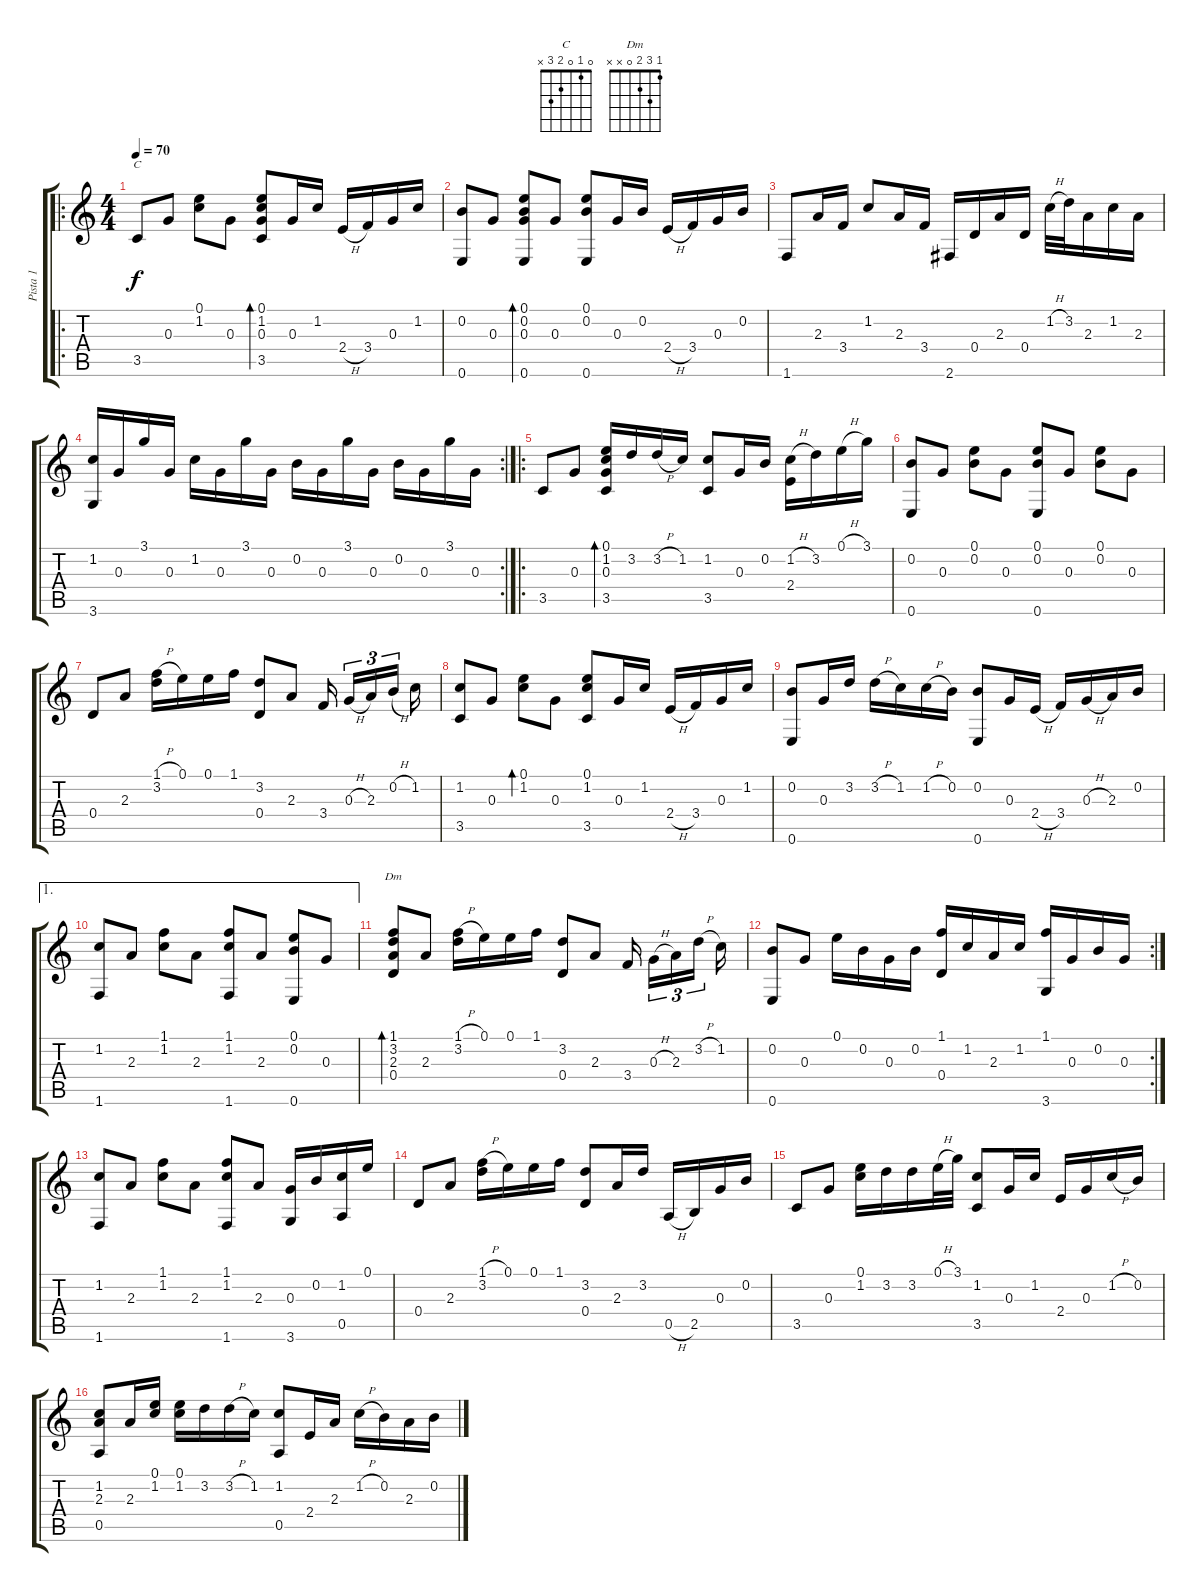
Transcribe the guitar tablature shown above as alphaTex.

\track ("Pista 1" "Pista 1") {instrument acousticguitarnylon}
\staff {score tabs}
\tuning (E4 B3 G3 D3 A2 E2) {hide}
\chord ("C" 0 1 0 2 3 x)
\chord ("Dm" 1 3 2 0 x x)
\ro
\ts (4 4)
\tempo 70
\clef g2
\ks c
3.5.8{ch "C" dy f instrument acousticguitarnylon} 0.3.8 (0.1 1.2).8 0.3.8 (0.1 1.2 0.3 3.5).8{bd 240} 0.3.16 1.2.16 2.4{h}.16 3.4.16 0.3.16 1.2.16 |
(0.2 0.6).8 0.3.8 (0.1 0.2 0.3 0.6).8{bd 120} 0.3.8 (0.1 0.2 0.6).8 0.3.16 0.2.16 2.4{h}.16 3.4.16 0.3.16 0.2.16 |
1.6.8 2.3.16 3.4.16 1.2.8 2.3.16 3.4.16 2.6.16 0.4.16 2.3.16 0.4.16 1.2{h}.32 3.2.32 2.3.16 1.2.16 2.3.16 |
\rc 2
(1.2 3.6).16 0.3.16 3.1.16 0.3.16 1.2.16 0.3.16 3.1.16 0.3.16 0.2.16 0.3.16 3.1.16 0.3.16 0.2.16 0.3.16 3.1.16 0.3.16 |
\ro
3.5.8 0.3.8 (0.1 1.2 0.3 3.5).16{bd 480} 3.2.16 3.2{h}.16 1.2.16 (1.2 3.5).8 0.3.16 0.2.16 (1.2{h} 2.4).16 3.2.16 0.1{h}.16 3.1.16 |
(0.2 0.6).8 0.3.8 (0.1 0.2).8 0.3.8 (0.1 0.2 0.6).8 0.3.8 (0.1 0.2).8 0.3.8 |
0.4.8 2.3.8 (1.1{h} 3.2).16 0.1.16 0.1.16 1.1.16 (3.2 0.4).8 2.3.8 3.4.16 0.3{h}.16{tu (3 2)} 2.3.16{tu (3 2)} 0.2{h}.16{tu (3 2)} 1.2.16 |
(1.2 3.5).8 0.3.8 (0.1 1.2).8{bd 240} 0.3.8 (0.1 1.2 3.5).8 0.3.16 1.2.16 2.4{h}.16 3.4.16 0.3.16 1.2.16 |
(0.2 0.6).8 0.3.16 3.2.16 3.2{h}.16 1.2.16 1.2{h}.16 0.2.16 (0.2 0.6).8 0.3.16 2.4{h}.16 3.4.16 0.3{h}.16 2.3.16 0.2.16 |
\ae 1
(1.2 1.6).8 2.3.8 (1.1 1.2).8 2.3.8 (1.1 1.2 1.6).8 2.3.8 (0.1 0.2 0.6).8 0.3.8 |
(1.1 3.2 2.3 0.4).8{bd 480 ch "Dm"} 2.3.8 (1.1{h} 3.2).16 0.1.16 0.1.16 1.1.16 (3.2 0.4).8 2.3.8 3.4.16 0.3{h}.16{tu (3 2)} 2.3.16{tu (3 2)} 3.2{h}.16{tu (3 2)} 1.2.16 |
\rc 2
(0.2 0.6).8 0.3.8 0.1.16 0.2.16 0.3.16 0.2.16 (1.1 0.4).16 1.2.16 2.3.16 1.2.16 (1.1 3.6).16 0.3.16 0.2.16 0.3.16 |
(1.2 1.6).8 2.3.8 (1.1 1.2).8 2.3.8 (1.1 1.2 1.6).8 2.3.8 (0.3 3.6).16 0.2.16 (1.2 0.5).16 0.1.16 |
0.4.8 2.3.8 (1.1{h} 3.2).16 0.1.16 0.1.16 1.1.16 (3.2 0.4).8 2.3.16 3.2.16 0.5{h}.16 2.5.16 0.3.16 0.2.16 |
3.5.8 0.3.8 (0.1 1.2).16 3.2.16 3.2.16 0.1{h}.32 3.1.32 (1.2 3.5).8 0.3.16 1.2.16 2.4.16 0.3.16 1.2{h}.16 0.2.16 |
(1.2 2.3 0.5).8 2.3.16 (0.1 1.2).16 (0.1 1.2).16 3.2.16 3.2{h}.16 1.2.16 (1.2 0.5).8 2.4.16 2.3.16 1.2{h}.16 0.2.16 2.3.16 0.2.16
